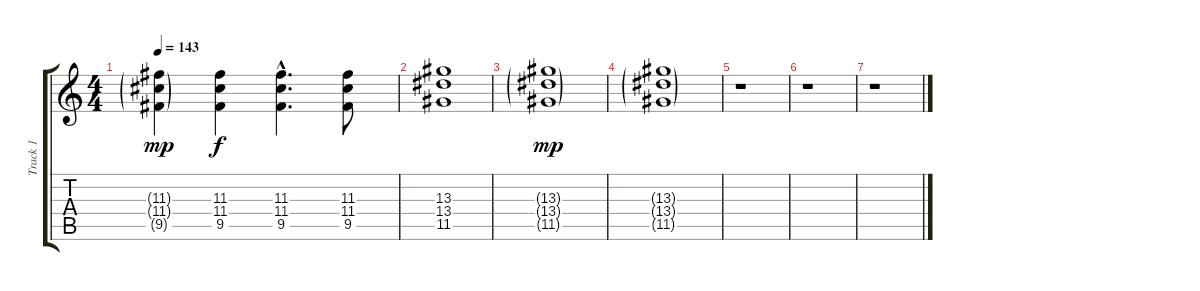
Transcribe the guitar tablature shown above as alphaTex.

\track ("Track 1" "Track 1") {instrument acousticguitarsteel}
\staff {score tabs}
\tuning (E4 B3 G3 D3 A2 E2) {hide}
\ts (4 4)
\tempo 143
\clef g2
\ks c
(11.3{g} 11.4{g} 9.5{g}).4{dy mp} (11.3 11.4 9.5).4{dy f} (11.3{hac} 11.4{hac} 9.5{hac}).4{d} (11.3 11.4 9.5).8 |
(13.3 13.4 11.5).1 |
(13.3{g} 13.4{g} 11.5{g}).1{dy mp} |
(13.3{g} 13.4{g} 11.5{g}).1 |
r.1 |
r.1 |
r.1
